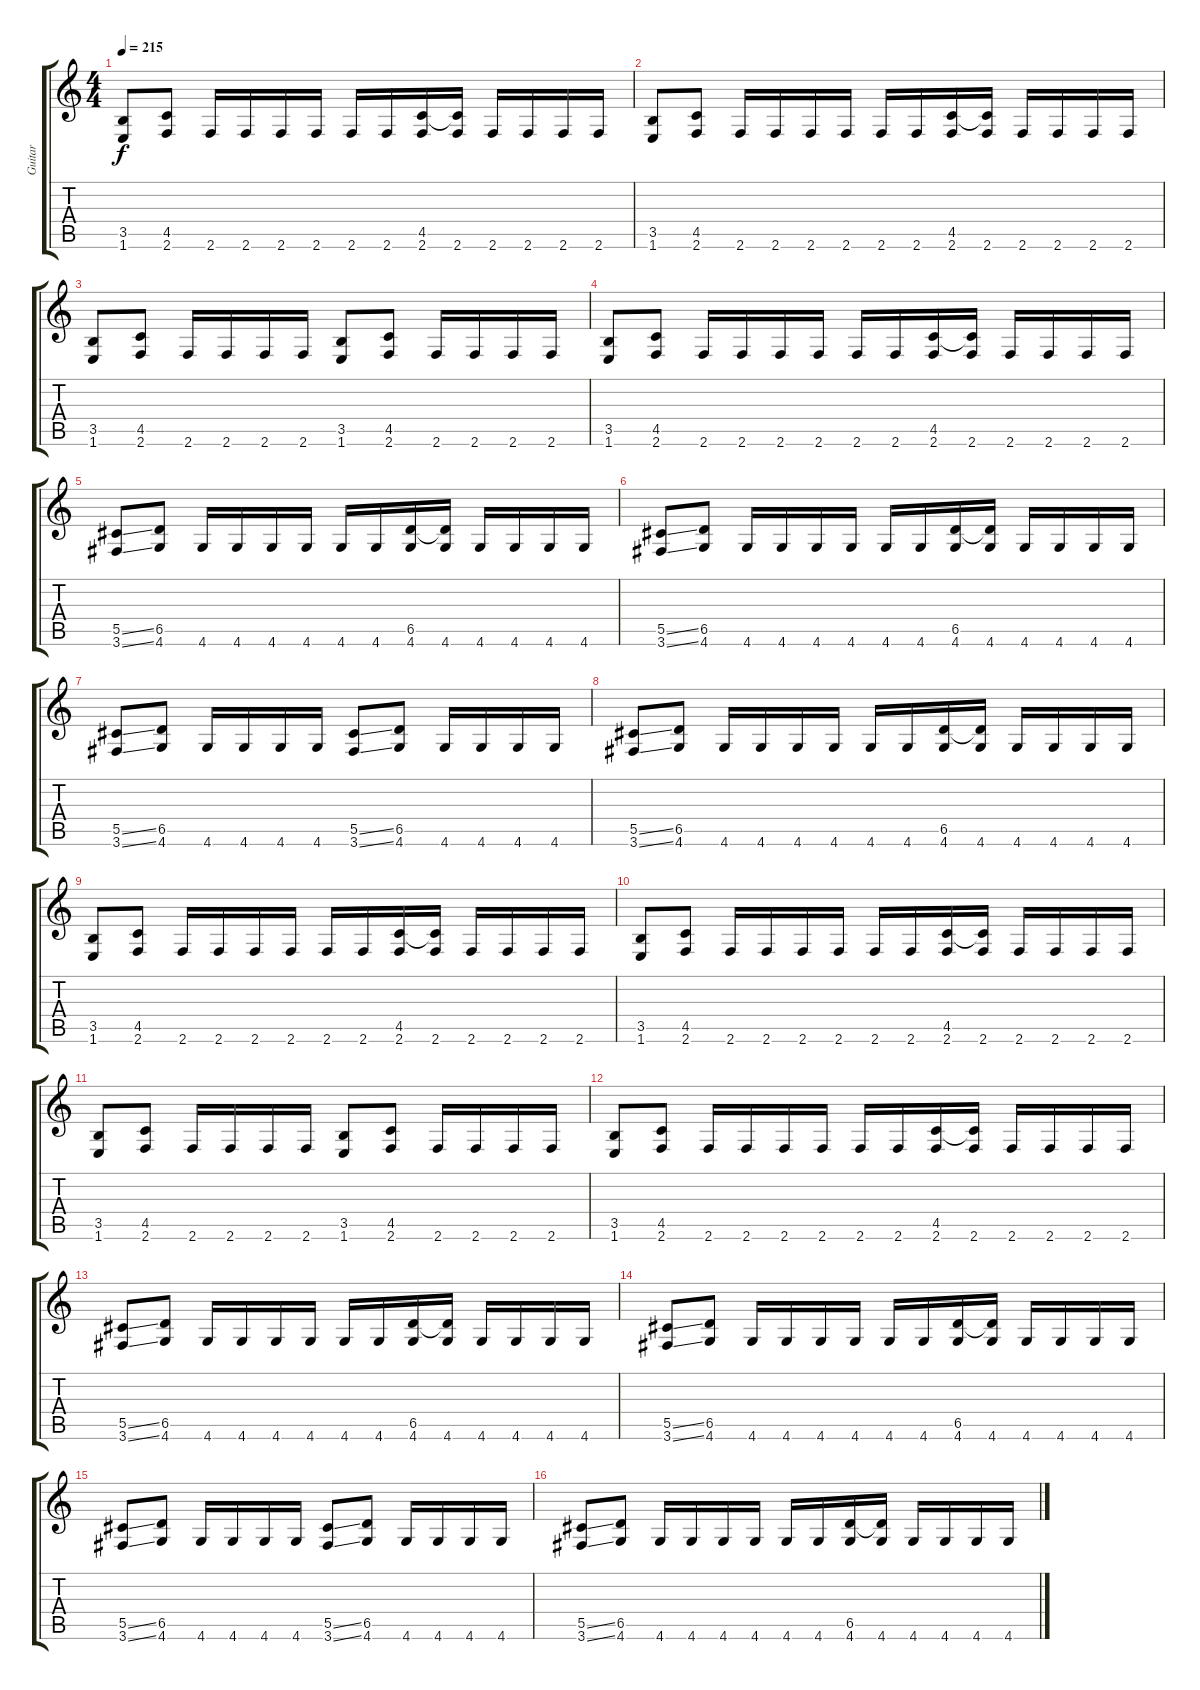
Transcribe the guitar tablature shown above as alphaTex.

\track ("Guitar" "Guitar") {instrument distortionguitar}
\staff {score tabs}
\tuning (Eb4 Bb3 Gb3 Db3 Ab2 Eb2) {hide}
\ts (4 4)
\tempo 215
\clef g2
\ks c
(3.5 1.6).8{dy f} (4.5 2.6).8 2.6.16 2.6.16 2.6.16 2.6.16 2.6.16 2.6.16 (4.5 2.6).16 (4.5{t} 2.6).16 2.6.16 2.6.16 2.6.16 2.6.16 |
(3.5 1.6).8 (4.5 2.6).8 2.6.16 2.6.16 2.6.16 2.6.16 2.6.16 2.6.16 (4.5 2.6).16 (4.5{t} 2.6).16 2.6.16 2.6.16 2.6.16 2.6.16 |
(3.5 1.6).8 (4.5 2.6).8 2.6.16 2.6.16 2.6.16 2.6.16 (3.5 1.6).8 (4.5 2.6).8 2.6.16 2.6.16 2.6.16 2.6.16 |
(3.5 1.6).8 (4.5 2.6).8 2.6.16 2.6.16 2.6.16 2.6.16 2.6.16 2.6.16 (4.5 2.6).16 (4.5{t} 2.6).16 2.6.16 2.6.16 2.6.16 2.6.16 |
(5.5{ss} 3.6{ss}).8 (6.5 4.6).8 4.6.16 4.6.16 4.6.16 4.6.16 4.6.16 4.6.16 (6.5 4.6).16 (6.5{t} 4.6).16 4.6.16 4.6.16 4.6.16 4.6.16 |
(5.5{ss} 3.6{ss}).8 (6.5 4.6).8 4.6.16 4.6.16 4.6.16 4.6.16 4.6.16 4.6.16 (6.5 4.6).16 (6.5{t} 4.6).16 4.6.16 4.6.16 4.6.16 4.6.16 |
(5.5{ss} 3.6{ss}).8 (6.5 4.6).8 4.6.16 4.6.16 4.6.16 4.6.16 (5.5{ss} 3.6{ss}).8 (6.5 4.6).8 4.6.16 4.6.16 4.6.16 4.6.16 |
(5.5{ss} 3.6{ss}).8 (6.5 4.6).8 4.6.16 4.6.16 4.6.16 4.6.16 4.6.16 4.6.16 (6.5 4.6).16 (6.5{t} 4.6).16 4.6.16 4.6.16 4.6.16 4.6.16 |
(3.5 1.6).8 (4.5 2.6).8 2.6.16 2.6.16 2.6.16 2.6.16 2.6.16 2.6.16 (4.5 2.6).16 (4.5{t} 2.6).16 2.6.16 2.6.16 2.6.16 2.6.16 |
(3.5 1.6).8 (4.5 2.6).8 2.6.16 2.6.16 2.6.16 2.6.16 2.6.16 2.6.16 (4.5 2.6).16 (4.5{t} 2.6).16 2.6.16 2.6.16 2.6.16 2.6.16 |
(3.5 1.6).8 (4.5 2.6).8 2.6.16 2.6.16 2.6.16 2.6.16 (3.5 1.6).8 (4.5 2.6).8 2.6.16 2.6.16 2.6.16 2.6.16 |
(3.5 1.6).8 (4.5 2.6).8 2.6.16 2.6.16 2.6.16 2.6.16 2.6.16 2.6.16 (4.5 2.6).16 (4.5{t} 2.6).16 2.6.16 2.6.16 2.6.16 2.6.16 |
(5.5{ss} 3.6{ss}).8 (6.5 4.6).8 4.6.16 4.6.16 4.6.16 4.6.16 4.6.16 4.6.16 (6.5 4.6).16 (6.5{t} 4.6).16 4.6.16 4.6.16 4.6.16 4.6.16 |
(5.5{ss} 3.6{ss}).8 (6.5 4.6).8 4.6.16 4.6.16 4.6.16 4.6.16 4.6.16 4.6.16 (6.5 4.6).16 (6.5{t} 4.6).16 4.6.16 4.6.16 4.6.16 4.6.16 |
(5.5{ss} 3.6{ss}).8 (6.5 4.6).8 4.6.16 4.6.16 4.6.16 4.6.16 (5.5{ss} 3.6{ss}).8 (6.5 4.6).8 4.6.16 4.6.16 4.6.16 4.6.16 |
(5.5{ss} 3.6{ss}).8 (6.5 4.6).8 4.6.16 4.6.16 4.6.16 4.6.16 4.6.16 4.6.16 (6.5 4.6).16 (6.5{t} 4.6).16 4.6.16 4.6.16 4.6.16 4.6.16
